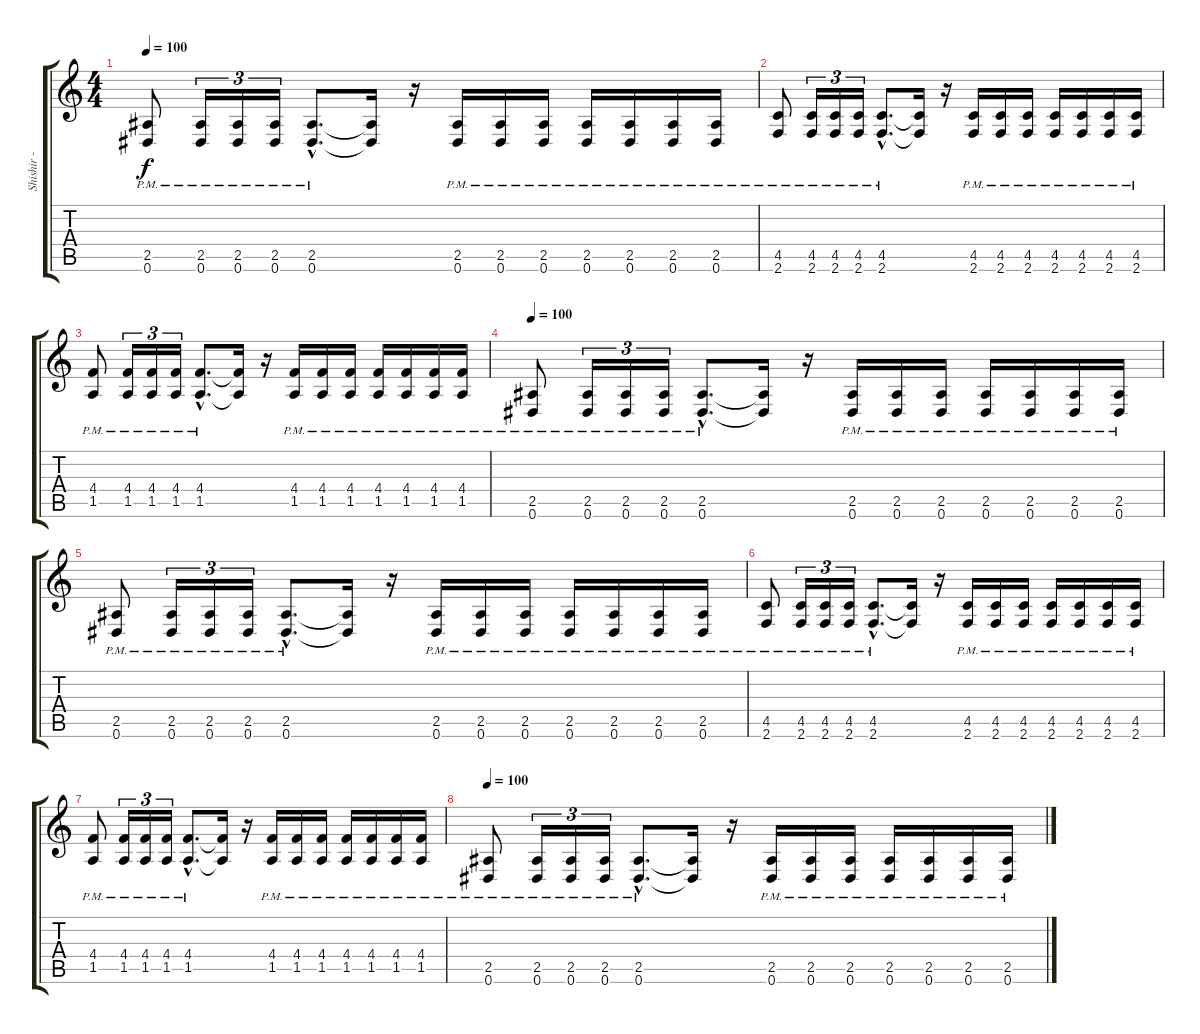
\track ("Shishir - Lead" "Shishir - ") {instrument distortionguitar}
\staff {score tabs}
\tuning (Eb4 Bb3 Gb3 Db3 Ab2 Eb2) {hide}
\ts (4 4)
\tempo 100
\clef g2
\ks c
(2.5{pm} 0.6{pm}).8{dy f} (2.5{pm} 0.6{pm}).16{tu (3 2)} (2.5{pm} 0.6{pm}).16{tu (3 2)} (2.5{pm} 0.6{pm}).16{tu (3 2)} (2.5{hac pm} 0.6{hac pm}).8{d} (2.5{t} 0.6{t}).16 r.16 (2.5{pm} 0.6{pm}).16 (2.5{pm} 0.6{pm}).16 (2.5{pm} 0.6{pm}).16 (2.5{pm} 0.6{pm}).16 (2.5{pm} 0.6{pm}).16 (2.5{pm} 0.6{pm}).16 (2.5{pm} 0.6{pm}).16 |
(4.5{pm} 2.6{pm}).8 (4.5{pm} 2.6{pm}).16{tu (3 2)} (4.5{pm} 2.6{pm}).16{tu (3 2)} (4.5{pm} 2.6{pm}).16{tu (3 2)} (4.5{hac pm} 2.6{hac pm}).8{d} (4.5{t} 2.6{t}).16 r.16 (4.5{pm} 2.6{pm}).16 (4.5{pm} 2.6{pm}).16 (4.5{pm} 2.6{pm}).16 (4.5{pm} 2.6{pm}).16 (4.5{pm} 2.6{pm}).16 (4.5{pm} 2.6{pm}).16 (4.5{pm} 2.6{pm}).16 |
(4.4{pm} 1.5{pm}).8 (4.4{pm} 1.5{pm}).16{tu (3 2)} (4.4{pm} 1.5{pm}).16{tu (3 2)} (4.4{pm} 1.5{pm}).16{tu (3 2)} (4.4{hac pm} 1.5{hac pm}).8{d} (4.4{t} 1.5{t}).16 r.16 (4.4{pm} 1.5{pm}).16 (4.4{pm} 1.5{pm}).16 (4.4{pm} 1.5{pm}).16 (4.4{pm} 1.5{pm}).16 (4.4{pm} 1.5{pm}).16 (4.4{pm} 1.5{pm}).16 (4.4{pm} 1.5{pm}).16 |
\tempo 100
(2.5{pm} 0.6{pm}).8 (2.5{pm} 0.6{pm}).16{tu (3 2)} (2.5{pm} 0.6{pm}).16{tu (3 2)} (2.5{pm} 0.6{pm}).16{tu (3 2)} (2.5{hac pm} 0.6{hac pm}).8{d} (2.5{t} 0.6{t}).16 r.16 (2.5{pm} 0.6{pm}).16 (2.5{pm} 0.6{pm}).16 (2.5{pm} 0.6{pm}).16 (2.5{pm} 0.6{pm}).16 (2.5{pm} 0.6{pm}).16 (2.5{pm} 0.6{pm}).16 (2.5{pm} 0.6{pm}).16 |
(2.5{pm} 0.6{pm}).8 (2.5{pm} 0.6{pm}).16{tu (3 2)} (2.5{pm} 0.6{pm}).16{tu (3 2)} (2.5{pm} 0.6{pm}).16{tu (3 2)} (2.5{hac pm} 0.6{hac pm}).8{d} (2.5{t} 0.6{t}).16 r.16 (2.5{pm} 0.6{pm}).16 (2.5{pm} 0.6{pm}).16 (2.5{pm} 0.6{pm}).16 (2.5{pm} 0.6{pm}).16 (2.5{pm} 0.6{pm}).16 (2.5{pm} 0.6{pm}).16 (2.5{pm} 0.6{pm}).16 |
(4.5{pm} 2.6{pm}).8 (4.5{pm} 2.6{pm}).16{tu (3 2)} (4.5{pm} 2.6{pm}).16{tu (3 2)} (4.5{pm} 2.6{pm}).16{tu (3 2)} (4.5{hac pm} 2.6{hac pm}).8{d} (4.5{t} 2.6{t}).16 r.16 (4.5{pm} 2.6{pm}).16 (4.5{pm} 2.6{pm}).16 (4.5{pm} 2.6{pm}).16 (4.5{pm} 2.6{pm}).16 (4.5{pm} 2.6{pm}).16 (4.5{pm} 2.6{pm}).16 (4.5{pm} 2.6{pm}).16 |
(4.4{pm} 1.5{pm}).8 (4.4{pm} 1.5{pm}).16{tu (3 2)} (4.4{pm} 1.5{pm}).16{tu (3 2)} (4.4{pm} 1.5{pm}).16{tu (3 2)} (4.4{hac pm} 1.5{hac pm}).8{d} (4.4{t} 1.5{t}).16 r.16 (4.4{pm} 1.5{pm}).16 (4.4{pm} 1.5{pm}).16 (4.4{pm} 1.5{pm}).16 (4.4{pm} 1.5{pm}).16 (4.4{pm} 1.5{pm}).16 (4.4{pm} 1.5{pm}).16 (4.4{pm} 1.5{pm}).16 |
\tempo 100
(2.5{pm} 0.6{pm}).8 (2.5{pm} 0.6{pm}).16{tu (3 2)} (2.5{pm} 0.6{pm}).16{tu (3 2)} (2.5{pm} 0.6{pm}).16{tu (3 2)} (2.5{hac pm} 0.6{hac pm}).8{d} (2.5{t} 0.6{t}).16 r.16 (2.5{pm} 0.6{pm}).16 (2.5{pm} 0.6{pm}).16 (2.5{pm} 0.6{pm}).16 (2.5{pm} 0.6{pm}).16 (2.5{pm} 0.6{pm}).16 (2.5{pm} 0.6{pm}).16 (2.5{pm} 0.6{pm}).16
